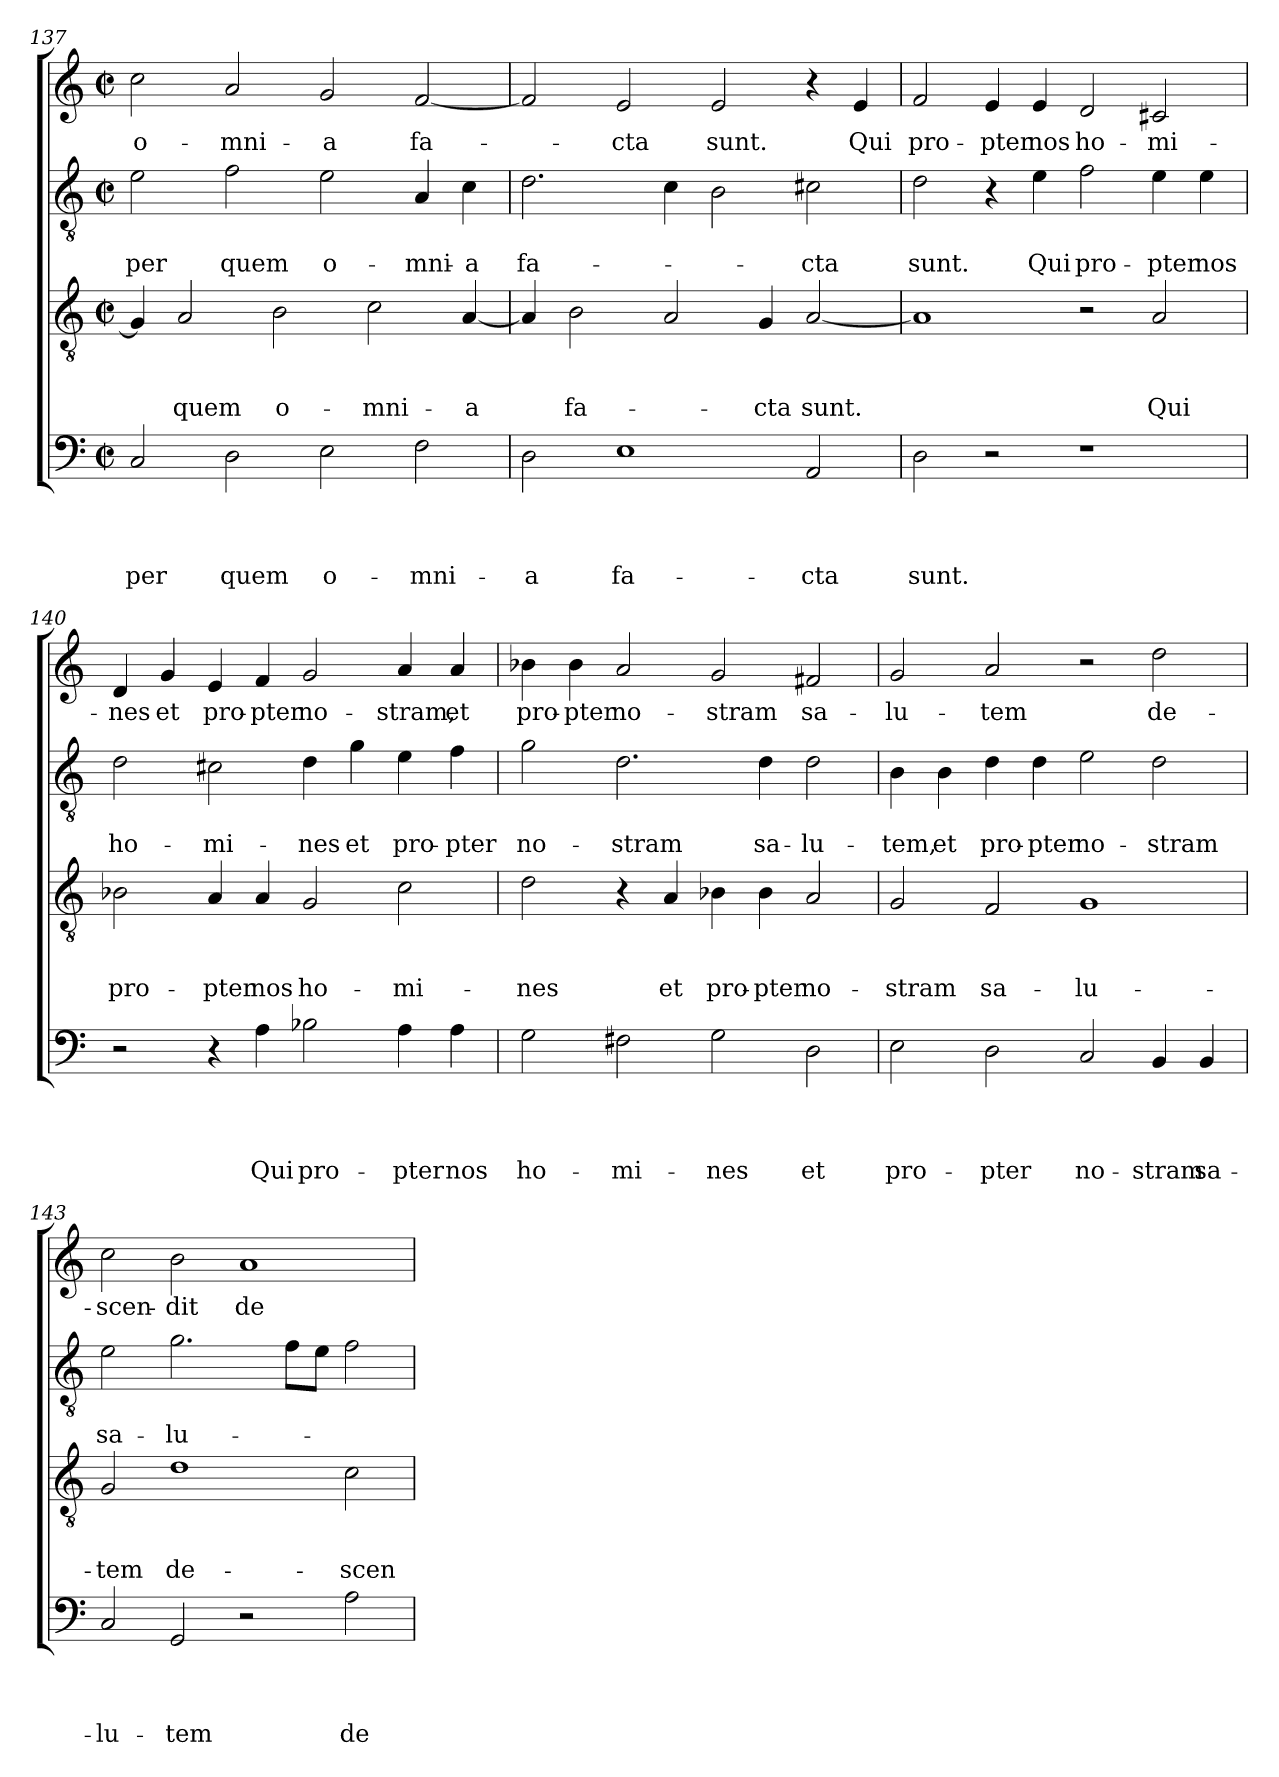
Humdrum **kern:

**kern	**text	**text	**text	**text	**kern	**text	**text	**text	**kern	**text	**text	**kern	**text
*part4	*part4	*part4	*part4	*part4	*part3	*part3	*part3	*part3	*part2	*part2	*part2	*part1	*part1
*staff4	*staff4	*staff4	*staff4	*staff4	*staff3	*staff3	*staff3	*staff3	*staff2	*staff2	*staff2	*staff1	*staff1
*clefF4	*	*	*	*	*clefGv2	*	*	*	*clefGv2	*	*	*clefG2	*
*k[]	*	*	*	*	*k[]	*	*	*	*k[]	*	*	*k[]	*
*C:	*	*	*	*	*C:	*	*	*	*C:	*	*	*C:	*
*M2/2	*	*	*	*	*M2/2	*	*	*	*M2/2	*	*	*M2/2	*
*met(c|)	*	*	*	*	*met(c|)	*	*	*	*met(c|)	*	*	*met(c|)	*
=137	=137	=137	=137	=137	=137	=137	=137	=137	=137	=137	=137	=137	=137
2C/	.	.	.	per	4G/]	.	.	.	2e\	.	per	2cc\	o-
.	.	.	.	.	2A/	.	.	quem	.	.	.	.	.
2D\	.	.	.	quem	.	.	.	.	2f\	.	quem	2a/	-mni-
.	.	.	.	.	2B\	.	.	o-	.	.	.	.	.
2E\	.	.	.	o-	.	.	.	.	2e\	.	o-	2g/	-a
.	.	.	.	.	2c\	.	.	-mni-	.	.	.	.	.
2F\	.	.	.	-mni-	.	.	.	.	4A/	.	-mni-	[2f/	fa-
.	.	.	.	.	[4A/	.	.	-a	4c\	.	-a	.	.
=138	=138	=138	=138	=138	=138	=138	=138	=138	=138	=138	=138	=138	=138
2D\	.	.	.	-a	4A/]	.	.	.	2.d\	.	fa-	2f/]	.
.	.	.	.	.	2B\	.	.	fa-	.	.	.	.	.
1E	.	.	.	fa-	.	.	.	.	.	.	.	2e/	-cta
.	.	.	.	.	2A/	.	.	.	4c\	.	.	.	.
.	.	.	.	.	.	.	.	.	2B\	.	.	2e/	sunt.
.	.	.	.	.	4G/	.	.	-cta	.	.	.	.	.
2AA/	.	.	.	-cta	[2A/	.	.	sunt.	2c#X\	.	-cta	4r	.
.	.	.	.	.	.	.	.	.	.	.	.	4e/	Qui
=139	=139	=139	=139	=139	=139	=139	=139	=139	=139	=139	=139	=139	=139
2D\	.	.	.	sunt.	1A]	.	.	.	2d\	.	sunt.	2f/	pro-
2r	.	.	.	.	.	.	.	.	4r	.	.	4e/	-pter
.	.	.	.	.	.	.	.	.	4e\	.	Qui	4e/	nos
1r	.	.	.	.	2r	.	.	.	2f\	.	pro-	2d/	ho-
.	.	.	.	.	2A/	.	.	Qui	4e\	.	-pter	2c#X/	-mi-
.	.	.	.	.	.	.	.	.	4e\	.	nos	.	.
!!LO:LB:g=z
=140	=140	=140	=140	=140	=140	=140	=140	=140	=140	=140	=140	=140	=140
2r	.	.	.	.	2B-X\	.	.	pro-	2d\	.	ho-	4d/	-nes
.	.	.	.	.	.	.	.	.	.	.	.	4g/	et
4r	.	.	.	.	4A/	.	.	-pter	2c#X\	.	-mi-	4e/	pro-
4A\	.	.	.	Qui	4A/	.	.	nos	.	.	.	4f/	-pter
2B-X\	.	.	.	pro-	2G/	.	.	ho-	4d\	.	-nes	2g/	no-
.	.	.	.	.	.	.	.	.	4g\	.	et	.	.
4A\	.	.	.	-pter	2c\	.	.	-mi-	4e\	.	pro-	4a/	-stram,
4A\	.	.	.	nos	.	.	.	.	4f\	.	-pter	4a/	et
=141	=141	=141	=141	=141	=141	=141	=141	=141	=141	=141	=141	=141	=141
2G\	.	.	.	ho-	2d\	.	.	-nes	2g\	.	no-	4b-X\	pro-
.	.	.	.	.	.	.	.	.	.	.	.	4b-\	-pter
2F#X\	.	.	.	-mi-	4r	.	.	.	2.d\	.	-stram	2a/	no-
.	.	.	.	.	4A/	.	.	et	.	.	.	.	.
2G\	.	.	.	-nes	4B-X\	.	.	pro-	.	.	.	2g/	-stram
.	.	.	.	.	4B-\	.	.	-pter	4d\	.	sa-	.	.
2D\	.	.	.	et	2A/	.	.	no-	2d\	.	-lu-	2f#X/	sa-
=142	=142	=142	=142	=142	=142	=142	=142	=142	=142	=142	=142	=142	=142
2E\	.	.	.	pro-	2G/	.	.	-stram	4B\	.	-tem,	2g/	-lu-
.	.	.	.	.	.	.	.	.	4B\	.	et	.	.
2D\	.	.	.	-pter	2F/	.	.	sa-	4d\	.	pro-	2a/	-tem
.	.	.	.	.	.	.	.	.	4d\	.	-pter	.	.
2C/	.	.	.	no-	1G	.	.	-lu-	2e\	.	no-	2r	.
4BB/	.	.	.	-stram	.	.	.	.	2d\	.	-stram	2dd\	de-
4BB/	.	.	.	sa-	.	.	.	.	.	.	.	.	.
=143	=143	=143	=143	=143	=143	=143	=143	=143	=143	=143	=143	=143	=143
2C/	.	.	.	-lu-	2G/	.	.	-tem	2e\	.	sa-	2cc\	-scen-
2GG/	.	.	.	-tem	1d	.	.	de-	2.g\	.	-lu-	2b\	-dit
2r	.	.	.	.	.	.	.	.	.	.	.	1a	de
.	.	.	.	.	.	.	.	.	8f\L	.	.	.	.
.	.	.	.	.	.	.	.	.	8e\J	.	.	.	.
2A\	.	.	.	de-	2c\	.	.	-scen-	2f\	.	.	.	.
=	=	=	=	=	=	=	=	=	=	=	=	=	=
*-	*-	*-	*-	*-	*-	*-	*-	*-	*-	*-	*-	*-	*-
